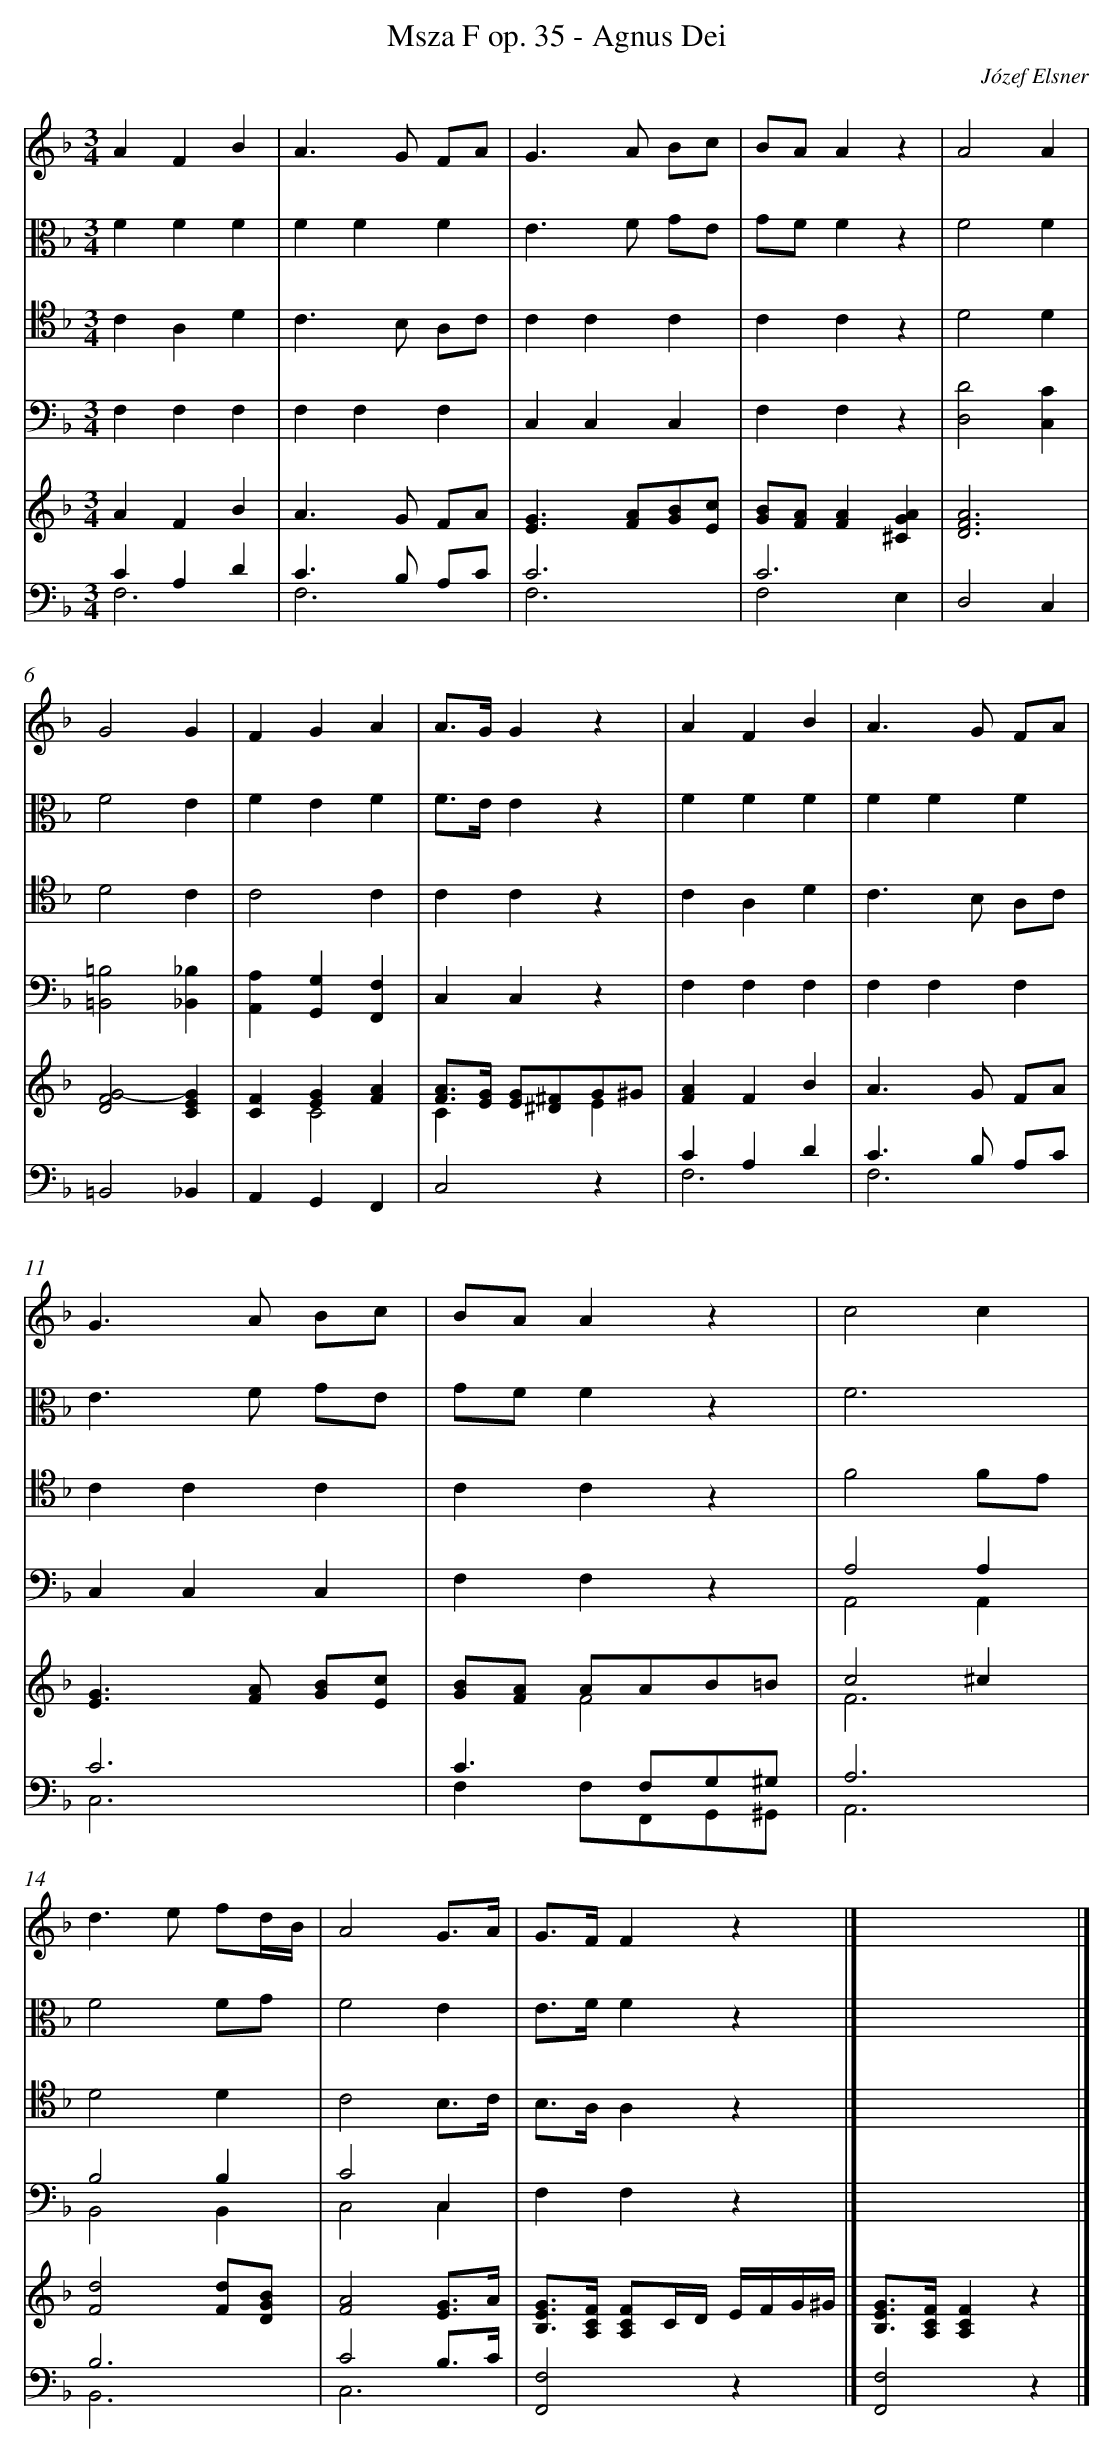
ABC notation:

X:1
T: Msza F op. 35 - Agnus Dei
C: Józef Elsner
L: 1/4
M: 3/4
V: 1
V: 2 clef=alto
V: 3 clef=tenor
V: 4 clef=bass
V: 5 clef=treble
V: 6 clef=bass
K: F
[V:1] AFB |
[V:2] FFF |
[V:3] CA,D |
[V:4] F,F,F, |
[V:5] AFB |
[V:6] CA,D & F,3 |
[V:1] A>G F/A/ |
[V:2] FFF |
[V:3] C>B, A,/C/ |
[V:4] F,F,F, |
[V:5] A>G F/A/ |
[V:6] C>B, A,/C/ & F,3 |
[V:1] G>A B/c/ |
[V:2] E>F G/E/ |
[V:3] CCC |
[V:4] C,C,C, |
[V:5] [EG]>[FA][G/B/][E/c/] |
[V:6] C3 & F,3 |
[V:1] B/A/Az |
[V:2] G/F/Fz |
[V:3] CCz |
[V:4] F,F,z |
[V:5] [G/B/][F/A/][FA][^CGA] |
[V:6] C3 & F,2E, |
[V:1] A2A |
[V:2] F2F |
[V:3] D2D |
[V:4] [D,2D2][C,C] |
[V:5] [D3F3A3] |
[V:6] D,2C, |
[V:1] G2G |
[V:2] F2E |
[V:3] D2C |
[V:4] [=B,,2=B,2][_B,,_B,] |
[V:5] [D2F2G2-][CEG] |
[V:6] =B,,2_B,, |
[V:1] FGA |
[V:2] FEF |
[V:3] C2C |
[V:4] [A,,A,][G,,G,][F,,F,] |
[V:5] [CF][EG][FA] & xC2 |
[V:6] A,,G,,F,, |
[V:1] A/>G/Gz |
[V:2] F/>E/Ez |
[V:3] CCz |
[V:4] C,C,z |
[V:5] [F/A/]>[E/G/] [E/G/][^D/^F/]G/^G/ & CxE |
[V:6] C,2z |
[V:1] AFB |
[V:2] FFF |
[V:3] CA,D |
[V:4] F,F,F, |
[V:5] [FA]FB |
[V:6] CA,D & F,3 |
[V:1] A>G F/A/ |
[V:2] FFF |
[V:3] C>B, A,/C/ |
[V:4] F,F,F, |
[V:5] A>G F/A/ |
[V:6] C>B, A,/C/ & F,3 |
[V:1] G>A B/c/ |
[V:2] E>F G/E/ |
[V:3] CCC |
[V:4] C,C,C, |
[V:5] [EG]>[FA] [G/B/][E/c/] |
[V:6] C3 & C,3 |
[V:1] B/A/Az |
[V:2] G/F/Fz |
[V:3] CCz |
[V:4] F,F,z |
[V:5] [G/B/][F/A/] A/A/B/=B/ & xF2 |
[V:6] C>F,G,/^G,/ & F,F,/F,,/G,,/^G,,/ |
[V:1] c2c |
[V:2] F3 |
[V:3] F2F/E/ |
[V:4] A,2A, & A,,2A,, |
[V:5] c2^c & F3 |
[V:6] A,3 & A,,3 |
[V:1] d>e f/d//B// |
[V:2] F2F/G/ |
[V:3] D2D |
[V:4] B,2B, & B,,2B,, |
[V:5] [F2d2][F/d/][D/G/B/] |
[V:6] B,3 & B,,3 |
[V:1] A2G3//A// |
[V:2] F2E |
[V:3] C2B,3//C// |
[V:4] C2C, & C,2C, |
[V:5] [F2A2][E3//G3//]A// |
[V:6] C2B,3//C// & C,3 |
[V:1] G/>F/Fz |]
[V:2] E/>F/Fz |]
[V:3] B,/>A,/A,z |]
[V:4] F,F,z |]
[V:5] [B,/E/G/]>[A,/C/F/] [A,/C/F/]C//D// E//F//G//^G// |]
[V:6] [F,,2F,2]z |]
[V:1] x3 |]
[V:2] x3 |]
[V:3] x3 |]
[V:4] x3 |]
[V:5] [B,/E/G/]>[A,/C/F/][A,CF]z |]
[V:6] [F,,2F,2]z |]
